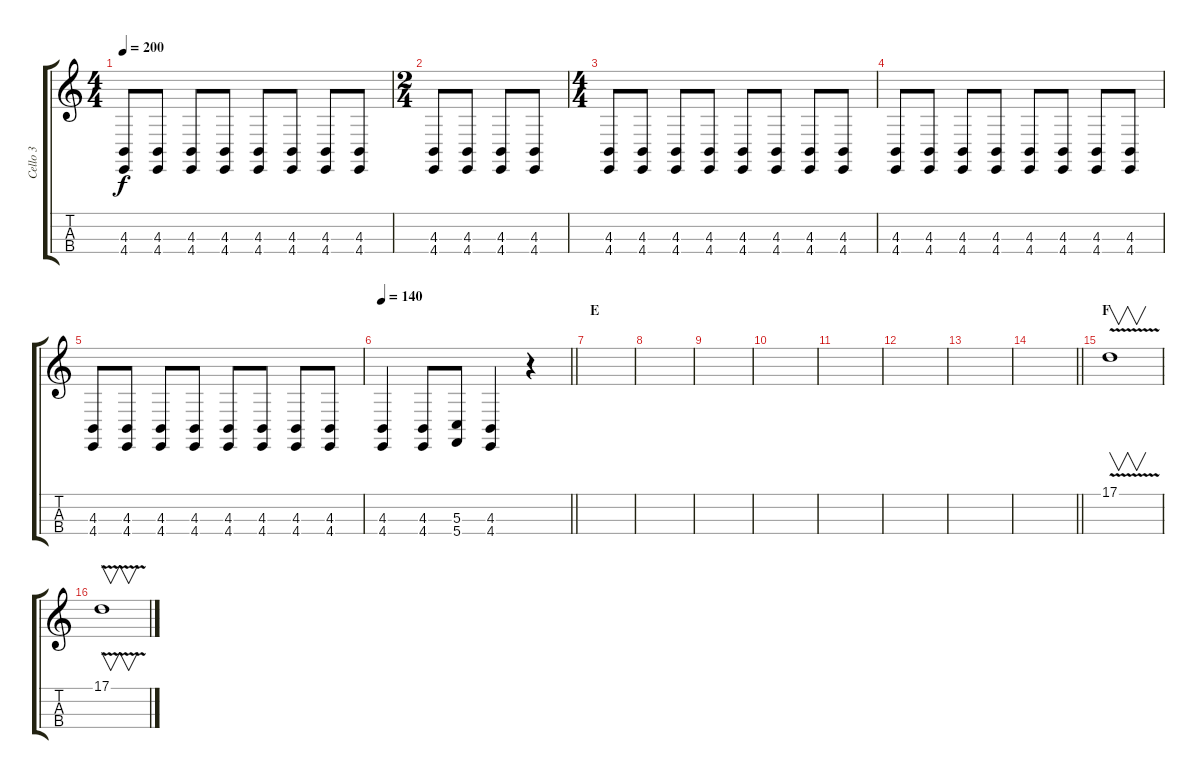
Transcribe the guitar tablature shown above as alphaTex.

\track ("Cello 3" "Cello 3") {instrument cello}
\staff {score tabs}
\tuning (A3 D3 G2 C2) {hide}
\ts (4 4)
\tempo 200
\clef g2
\ks c
(4.3 4.4).8{dy f} (4.3 4.4).8 (4.3 4.4).8 (4.3 4.4).8 (4.3 4.4).8 (4.3 4.4).8 (4.3 4.4).8 (4.3 4.4).8 |
\ts (2 4)
(4.3 4.4).8 (4.3 4.4).8 (4.3 4.4).8 (4.3 4.4).8 |
\ts (4 4)
(4.3 4.4).8 (4.3 4.4).8 (4.3 4.4).8 (4.3 4.4).8 (4.3 4.4).8 (4.3 4.4).8 (4.3 4.4).8 (4.3 4.4).8 |
(4.3 4.4).8 (4.3 4.4).8 (4.3 4.4).8 (4.3 4.4).8 (4.3 4.4).8 (4.3 4.4).8 (4.3 4.4).8 (4.3 4.4).8 |
(4.3 4.4).8 (4.3 4.4).8 (4.3 4.4).8 (4.3 4.4).8 (4.3 4.4).8 (4.3 4.4).8 (4.3 4.4).8 (4.3 4.4).8 |
\tempo 140
\barLineRight lightlight
(4.3 4.4).4 (4.3 4.4).8 (5.3 5.4).8 (4.3 4.4).4 r.4 |
\section ("" "E")
|
|
|
|
|
|
|
\barLineRight lightlight
|
\section ("" "F")
17.1{v}.1{v} |
17.1{v}.1{v}
